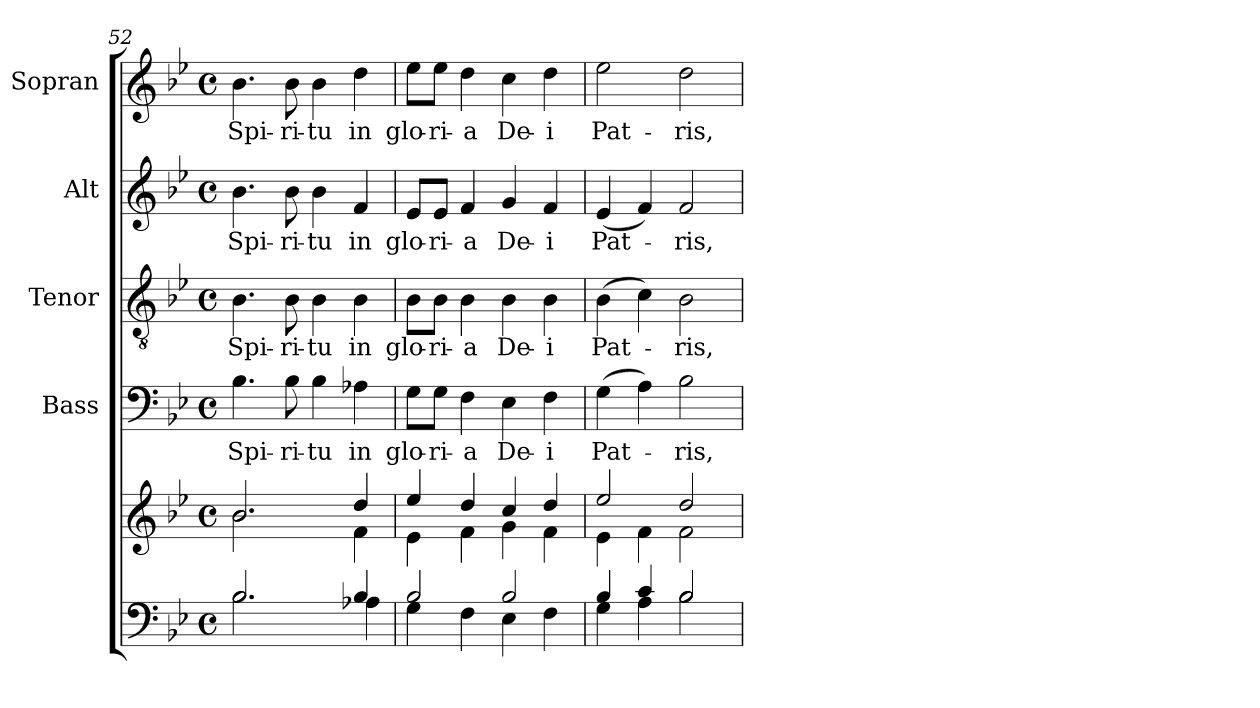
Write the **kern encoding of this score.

**kern	**kern	**kern	**text	**kern	**text	**kern	**text	**kern	**text
*part5	*part5	*part4	*part4	*part3	*part3	*part2	*part2	*part1	*part1
*staff6	*staff5	*staff4	*staff4	*staff3	*staff3	*staff2	*staff2	*staff1	*staff1
*	*	*I"Bass	*	*I"Tenor	*	*I"Alt	*	*I"Sopran	*
*	*	*I'B.	*	*I'T.	*	*I'A.	*	*I'S.	*
!!LO:LB:g=z
*clefF4	*clefG2	*clefF4	*	*clefGv2	*	*clefG2	*	*clefG2	*
*k[b-e-]	*k[b-e-]	*k[b-e-]	*	*k[b-e-]	*	*k[b-e-]	*	*k[b-e-]	*
*B-:	*B-:	*B-:	*	*B-:	*	*B-:	*	*B-:	*
*M4/4	*M4/4	*M4/4	*	*M4/4	*	*M4/4	*	*M4/4	*
*met(c)	*met(c)	*met(c)	*	*met(c)	*	*met(c)	*	*met(c)	*
=52	=52	=52	=52	=52	=52	=52	=52	=52	=52
*^	*^	*	*	*	*	*	*	*	*
!	!	!	!	!	!LO:LY:b	!	!LO:LY:b	!	!LO:LY:b	!	!LO:LY:b
2.B-/	2.B-\	2.b-/	2.b-\	4.B-\	Spi-	4.B-\	Spi-	4.b-\	Spi-	4.b-\	Spi-
!	!	!	!	!	!LO:LY:b	!	!LO:LY:b	!	!LO:LY:b	!	!LO:LY:b
.	.	.	.	8B-\	-ri-	8B-\	-ri-	8b-\	-ri-	8b-\	-ri-
!	!	!	!	!	!LO:LY:b	!	!LO:LY:b	!	!LO:LY:b	!	!LO:LY:b
.	.	.	.	4B-\	-tu	4B-\	-tu	4b-\	-tu	4b-\	-tu
!	!	!	!	!	!LO:LY:b	!	!LO:LY:b	!	!LO:LY:b	!	!LO:LY:b
4B-/	4A-X\	4dd/	4f\	4A-X\	in	4B-\	in	4f/	in	4dd\	in
=53	=53	=53	=53	=53	=53	=53	=53	=53	=53	=53	=53
!	!	!	!	!	!LO:LY:b	!	!LO:LY:b	!	!LO:LY:b	!	!LO:LY:b
2B-/	4G\	4ee-/	4e-\	8G\L	glo-	8B-\L	glo-	8e-/L	glo-	8ee-\L	glo-
!	!	!	!	!	!LO:LY:b	!	!LO:LY:b	!	!LO:LY:b	!	!LO:LY:b
.	.	.	.	8G\J	-ri-	8B-\J	-ri-	8e-/J	-ri-	8ee-\J	-ri-
!	!	!	!	!	!LO:LY:b	!	!LO:LY:b	!	!LO:LY:b	!	!LO:LY:b
.	4F\	4dd/	4f\	4F\	-a	4B-\	-a	4f/	-a	4dd\	-a
!	!	!	!	!	!LO:LY:b	!	!LO:LY:b	!	!LO:LY:b	!	!LO:LY:b
2B-/	4E-\	4cc/	4g\	4E-\	De-	4B-\	De-	4g/	De-	4cc\	De-
!	!	!	!	!	!LO:LY:b	!	!LO:LY:b	!	!LO:LY:b	!	!LO:LY:b
.	4F\	4dd/	4f\	4F\	-i	4B-\	-i	4f/	-i	4dd\	-i
=54	=54	=54	=54	=54	=54	=54	=54	=54	=54	=54	=54
!	!	!	!	!	!LO:LY:b	!	!LO:LY:b	!	!LO:LY:b	!	!LO:LY:b
4B-/	4G\	2ee-/	4e-\	(>4G\	Pat-	(>4B-\	Pat-	(<4e-/	Pat-	2ee-\	Pat-
4c/	4A\	.	4f\	4A\)	.	4c\)	.	4f/)	.	.	.
!	!	!	!	!	!LO:LY:b	!	!LO:LY:b	!	!LO:LY:b	!	!LO:LY:b
2B-/	2B-\	2dd/	2f\	2B-\	-ris,	2B-\	-ris,	2f/	-ris,	2dd\	-ris,
*v	*v	*	*	*	*	*	*	*	*	*	*
*	*v	*v	*	*	*	*	*	*	*	*
=	=	=	=	=	=	=	=	=	=
*-	*-	*-	*-	*-	*-	*-	*-	*-	*-
